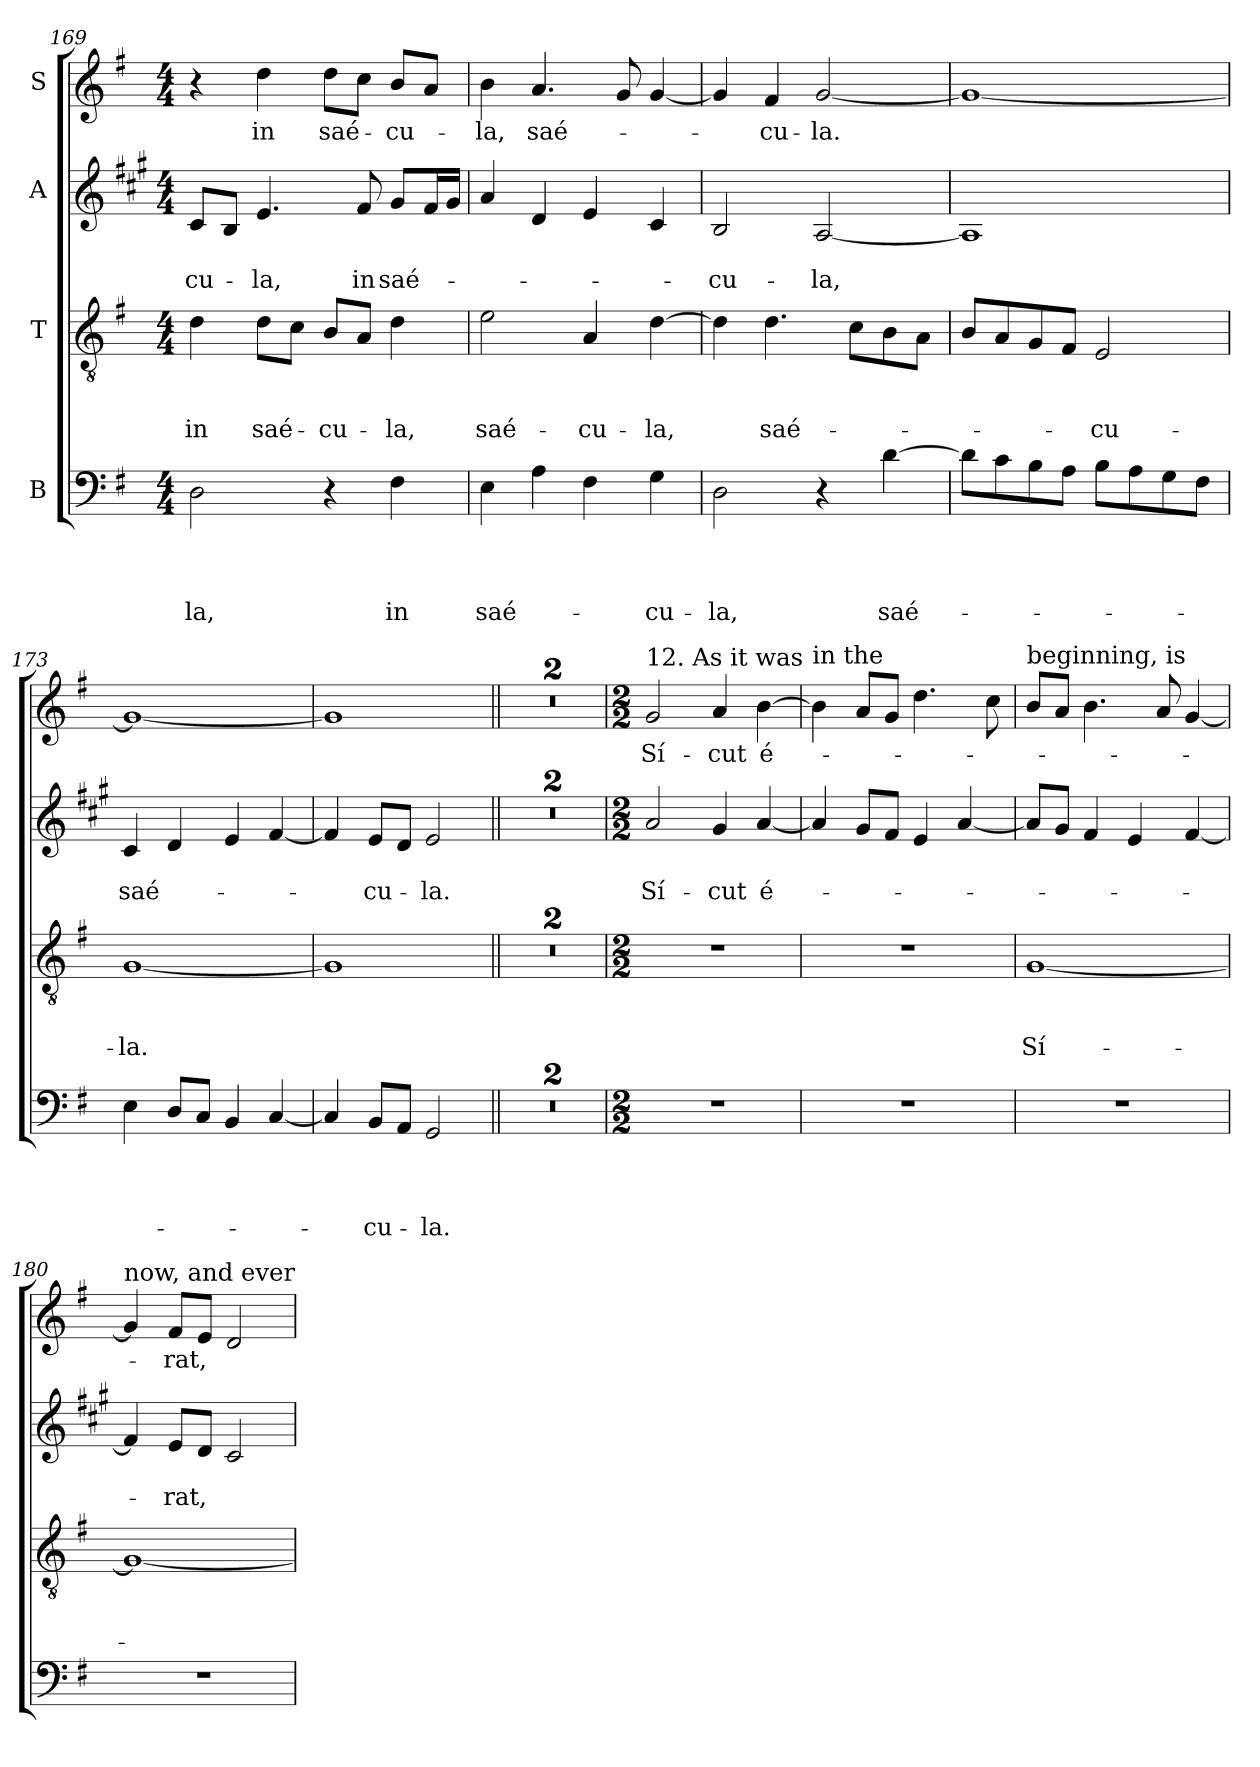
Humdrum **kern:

**kern	**text	**text	**text	**text	**kern	**text	**text	**text	**kern	**text	**text	**kern	**text
*part4	*part4	*part4	*part4	*part4	*part3	*part3	*part3	*part3	*part2	*part2	*part2	*part1	*part1
*staff4	*staff4	*staff4	*staff4	*staff4	*staff3	*staff3	*staff3	*staff3	*staff2	*staff2	*staff2	*staff1	*staff1
*I"B	*	*	*	*	*I"T	*	*	*	*I"A	*	*	*I"S	*
*clefF4	*	*	*	*	*clefGv2	*	*	*	*clefG2	*	*	*clefG2	*
*	*	*	*	*	*	*	*	*	*ITrd1c2	*	*	*	*
*k[f#]	*	*	*	*	*k[f#]	*	*	*	*k[f#]	*	*	*k[f#]	*
*G:	*	*	*	*	*G:	*	*	*	*G:	*	*	*G:	*
*M4/4	*	*	*	*	*M4/4	*	*	*	*M4/4	*	*	*M4/4	*
=169	=169	=169	=169	=169	=169	=169	=169	=169	=169	=169	=169	=169	=169
!	!	!	!	!LO:LY:b	!	!	!	!LO:LY:b	!	!	!LO:LY:b	!	!
2D\	.	.	.	-la,	4d\	.	.	in	8B/L	.	-cu-	4r	.
.	.	.	.	.	.	.	.	.	8A/J	.	.	.	.
!	!	!	!	!	!	!	!	!LO:LY:b	!	!	!LO:LY:b	!	!LO:LY:b
.	.	.	.	.	8d\L	.	.	saé-	4.d/	.	-la,	4dd\	in
.	.	.	.	.	8c\J	.	.	.	.	.	.	.	.
!	!	!	!	!	!	!	!	!LO:LY:b	!	!	!	!	!LO:LY:b
4r	.	.	.	.	8B/L	.	.	-cu-	.	.	.	8dd\L	saé-
!	!	!	!	!	!	!	!	!	!	!	!LO:LY:b	!	!
.	.	.	.	.	8A/J	.	.	.	8e/	.	in	8cc\J	.
!	!	!	!	!LO:LY:b	!	!	!	!LO:LY:b	!	!	!LO:LY:b	!	!LO:LY:b
4F#\	.	.	.	in	4d\	.	.	-la,	8f#/L	.	saé-	8b/L	-cu-
.	.	.	.	.	.	.	.	.	16e/L	.	.	8a/J	.
.	.	.	.	.	.	.	.	.	16f#/JJ	.	.	.	.
=170	=170	=170	=170	=170	=170	=170	=170	=170	=170	=170	=170	=170	=170
!	!	!	!	!LO:LY:b	!	!	!	!LO:LY:b	!	!	!	!	!LO:LY:b
4E\	.	.	.	saé-	2e\	.	.	saé-	4g/	.	.	4b\	-la,
!	!	!	!	!	!	!	!	!	!	!	!	!	!LO:LY:b
4A\	.	.	.	.	.	.	.	.	4c/	.	.	4.a/	saé-
!	!	!	!	!	!	!	!	!LO:LY:b	!	!	!	!	!
4F#\	.	.	.	.	4A/	.	.	-cu-	4d/	.	.	.	.
.	.	.	.	.	.	.	.	.	.	.	.	8g/	.
!	!	!	!	!LO:LY:b	!	!	!	!LO:LY:b	!	!	!	!	!
4G\	.	.	.	-cu-	[4d\	.	.	-la,	4B/	.	.	[4g/	.
=171	=171	=171	=171	=171	=171	=171	=171	=171	=171	=171	=171	=171	=171
!	!	!	!	!LO:LY:b	!	!	!	!	!	!	!LO:LY:b	!	!
2D\	.	.	.	-la,	4d\]	.	.	.	2A/	.	-cu-	4g/]	.
!	!	!	!	!	!	!	!	!LO:LY:b	!	!	!	!	!LO:LY:b
.	.	.	.	.	4.d\	.	.	saé-	.	.	.	4f#/	-cu-
!	!	!	!	!	!	!	!	!	!	!	!LO:LY:b	!	!LO:LY:b
4r	.	.	.	.	.	.	.	.	[2G/	.	-la,	[2g/	-la.
.	.	.	.	.	8c\L	.	.	.	.	.	.	.	.
!	!	!	!	!LO:LY:b	!	!	!	!	!	!	!	!	!
[4d\	.	.	.	saé-	8B\	.	.	.	.	.	.	.	.
.	.	.	.	.	8A\J	.	.	.	.	.	.	.	.
!!LO:LB:g=z
=172	=172	=172	=172	=172	=172	=172	=172	=172	=172	=172	=172	=172	=172
8d\L]	.	.	.	.	8B/L	.	.	.	1G]	.	.	1g_	.
8c\	.	.	.	.	8A/	.	.	.	.	.	.	.	.
8B\	.	.	.	.	8G/	.	.	.	.	.	.	.	.
8A\J	.	.	.	.	8F#/J	.	.	.	.	.	.	.	.
!	!	!	!	!	!	!	!	!LO:LY:b	!	!	!	!	!
8B\L	.	.	.	.	2E/	.	.	-cu-	.	.	.	.	.
8A\	.	.	.	.	.	.	.	.	.	.	.	.	.
8G\	.	.	.	.	.	.	.	.	.	.	.	.	.
8F#\J	.	.	.	.	.	.	.	.	.	.	.	.	.
=173	=173	=173	=173	=173	=173	=173	=173	=173	=173	=173	=173	=173	=173
!	!	!	!	!	!	!	!	!LO:LY:b	!	!	!LO:LY:b	!	!
4E\	.	.	.	.	[1G	.	.	-la.	4B/	.	saé-	1g_	.
8D/L	.	.	.	.	.	.	.	.	4c/	.	.	.	.
8C/J	.	.	.	.	.	.	.	.	.	.	.	.	.
4BB/	.	.	.	.	.	.	.	.	4d/	.	.	.	.
[4C/	.	.	.	.	.	.	.	.	[4e/	.	.	.	.
=174	=174	=174	=174	=174	=174	=174	=174	=174	=174	=174	=174	=174	=174
4C/]	.	.	.	.	1G]	.	.	.	4e/]	.	.	1g]	.
!	!	!	!	!LO:LY:b	!	!	!	!	!	!	!LO:LY:b	!	!
8BB/L	.	.	.	-cu-	.	.	.	.	8d/L	.	-cu-	.	.
8AA/J	.	.	.	.	.	.	.	.	8c/J	.	.	.	.
!	!	!	!	!LO:LY:b	!	!	!	!	!	!	!LO:LY:b	!	!
2GG/	.	.	.	-la.	.	.	.	.	2d/	.	-la.	.	.
=175||	=175||	=175||	=175||	=175||	=175||	=175||	=175||	=175||	=175||	=175||	=175||	=175||	=175||
1r	.	.	.	.	1r	.	.	.	1r	.	.	1r	.
=176	=176	=176	=176	=176	=176	=176	=176	=176	=176	=176	=176	=176	=176
1r	.	.	.	.	1r	.	.	.	1r	.	.	1r	.
=177	=177	=177	=177	=177	=177	=177	=177	=177	=177	=177	=177	=177	=177
*M2/2	*	*	*	*	*M2/2	*	*	*	*M2/2	*	*	*M2/2	*
!	!	!	!	!	!	!	!	!	!	!	!	!LO:TX:a:t=12. As it was	!
!	!	!	!	!	!	!	!	!	!	!	!LO:LY:b	!	!LO:LY:b
1r	.	.	.	.	1r	.	.	.	2g/	.	Sí-	2g/	Sí-
!	!	!	!	!	!	!	!	!	!	!	!LO:LY:b	!	!LO:LY:b
.	.	.	.	.	.	.	.	.	4f#/	.	-cut	4a/	-cut
!	!	!	!	!	!	!	!	!	!	!	!LO:LY:b	!	!LO:LY:b
.	.	.	.	.	.	.	.	.	[4g/	.	é-	[4b\	é-
!!LO:PB:g=z
=178	=178	=178	=178	=178	=178	=178	=178	=178	=178	=178	=178	=178	=178
!	!	!	!	!	!	!	!	!	!	!	!	!LO:TX:a:t=in the	!
1r	.	.	.	.	1r	.	.	.	4g/]	.	.	4b\]	.
.	.	.	.	.	.	.	.	.	8f#/L	.	.	8a/L	.
.	.	.	.	.	.	.	.	.	8e/J	.	.	8g/J	.
.	.	.	.	.	.	.	.	.	4d/	.	.	4.dd\	.
.	.	.	.	.	.	.	.	.	[4g/	.	.	.	.
.	.	.	.	.	.	.	.	.	.	.	.	8cc\	.
=179	=179	=179	=179	=179	=179	=179	=179	=179	=179	=179	=179	=179	=179
!	!	!	!	!	!	!	!	!	!	!	!	!LO:TX:a:t=beginning, is	!
!	!	!	!	!	!	!	!	!LO:LY:b	!	!	!	!	!
1r	.	.	.	.	[1G	.	.	Sí-	8g/L]	.	.	8b/L	.
.	.	.	.	.	.	.	.	.	8f#/J	.	.	8a/J	.
.	.	.	.	.	.	.	.	.	4e/	.	.	4.b\	.
.	.	.	.	.	.	.	.	.	4d/	.	.	.	.
.	.	.	.	.	.	.	.	.	.	.	.	8a/	.
.	.	.	.	.	.	.	.	.	[4e/	.	.	[4g/	.
=180	=180	=180	=180	=180	=180	=180	=180	=180	=180	=180	=180	=180	=180
!	!	!	!	!	!	!	!	!	!	!	!	!LO:TX:a:t=now, and ever	!
1r	.	.	.	.	1G_	.	.	.	4e/]	.	.	4g/]	.
!	!	!	!	!	!	!	!	!	!	!	!LO:LY:b	!	!LO:LY:b
.	.	.	.	.	.	.	.	.	8d/L	.	-rat,	8f#/L	-rat,
.	.	.	.	.	.	.	.	.	8c/J	.	.	8e/J	.
.	.	.	.	.	.	.	.	.	2B/	.	.	2d/	.
=	=	=	=	=	=	=	=	=	=	=	=	=	=
*-	*-	*-	*-	*-	*-	*-	*-	*-	*-	*-	*-	*-	*-
